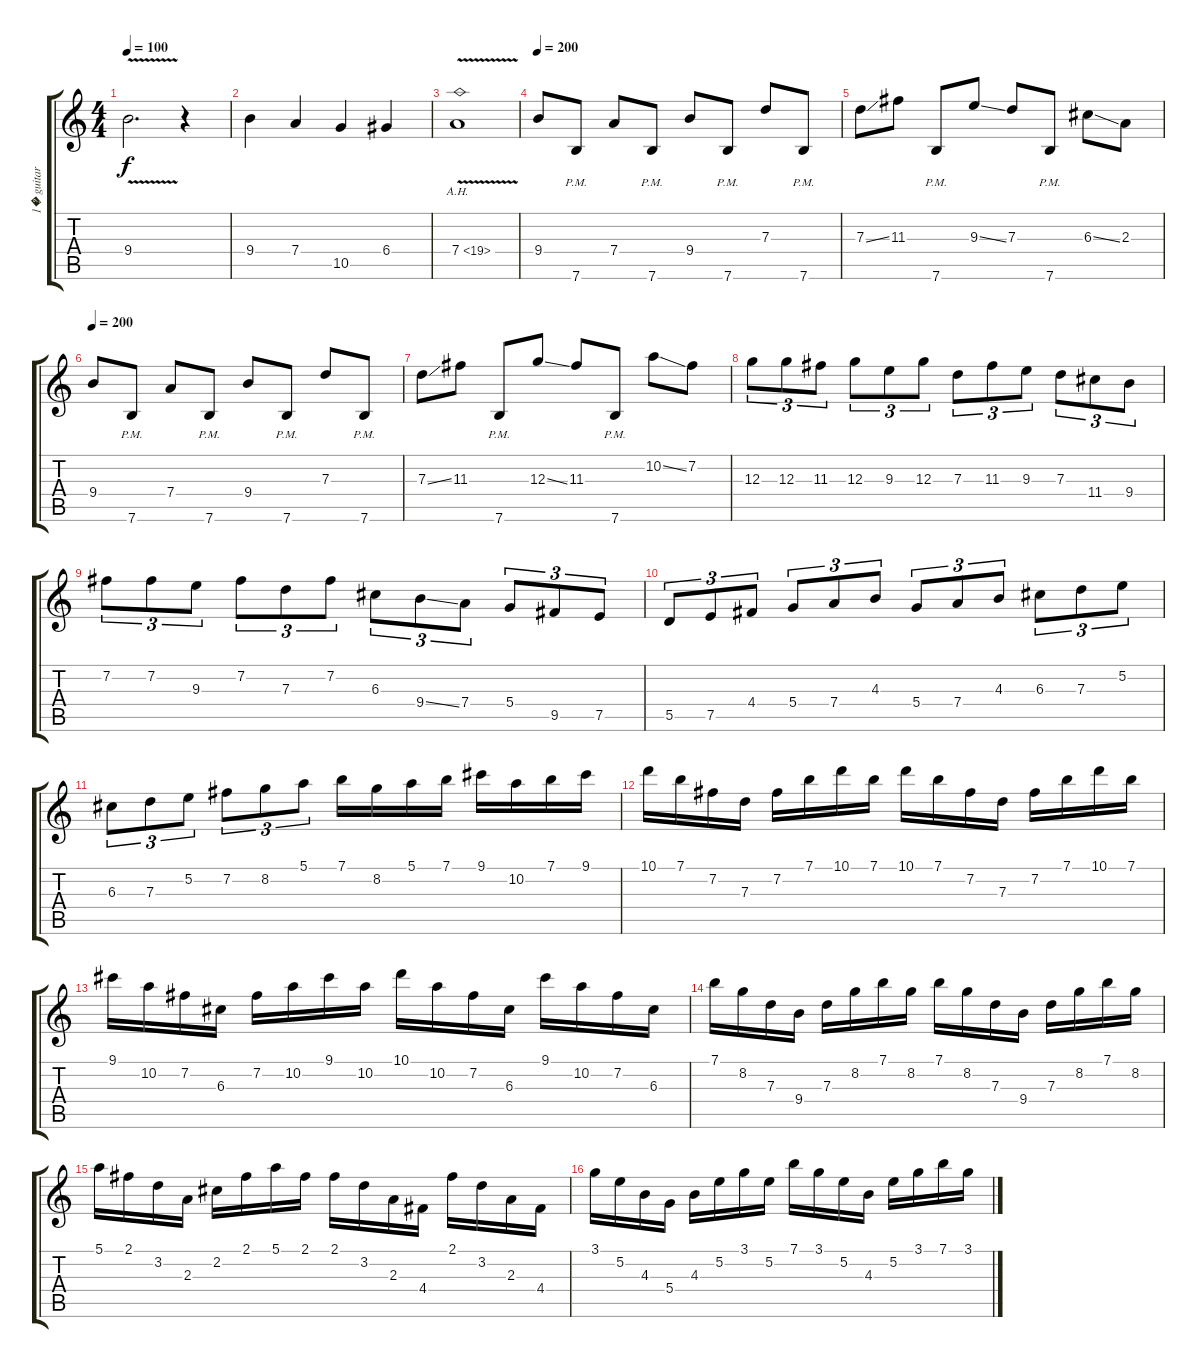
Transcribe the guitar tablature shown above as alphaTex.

\track ("1� guitar acom" "1� guitar ") {instrument distortionguitar}
\staff {score tabs}
\tuning (E4 B3 G3 D3 A2 E2) {hide}
\ts (4 4)
\tempo 100
\clef g2
\ks c
9.4{v}.2{d dy f} r.4 |
9.4.4 7.4.4 10.5.4 6.4.4 |
7.4{ah 12 v}.1 |
\tempo 200
9.4.8 7.6{pm}.8 7.4.8 7.6{pm}.8 9.4.8 7.6{pm}.8 7.3.8 7.6{pm}.8 |
7.3{ss}.8 11.3.8 7.6{pm}.8 9.3{ss}.8 7.3.8 7.6{pm}.8 6.3{ss}.8 2.3.8 |
\tempo 200
9.4.8 7.6{pm}.8 7.4.8 7.6{pm}.8 9.4.8 7.6{pm}.8 7.3.8 7.6{pm}.8 |
7.3{ss}.8 11.3.8 7.6{pm}.8 12.3{ss}.8 11.3.8 7.6{pm}.8 10.2{ss}.8 7.2.8 |
12.3.8{tu (3 2)} 12.3.8{tu (3 2)} 11.3.8{tu (3 2)} 12.3.8{tu (3 2)} 9.3.8{tu (3 2)} 12.3.8{tu (3 2)} 7.3.8{tu (3 2)} 11.3.8{tu (3 2)} 9.3.8{tu (3 2)} 7.3.8{tu (3 2)} 11.4.8{tu (3 2)} 9.4.8{tu (3 2)} |
7.2.8{tu (3 2)} 7.2.8{tu (3 2)} 9.3.8{tu (3 2)} 7.2.8{tu (3 2)} 7.3.8{tu (3 2)} 7.2.8{tu (3 2)} 6.3.8{tu (3 2)} 9.4{ss}.8{tu (3 2)} 7.4.8{tu (3 2)} 5.4.8{tu (3 2)} 9.5.8{tu (3 2)} 7.5.8{tu (3 2)} |
5.5.8{tu (3 2)} 7.5.8{tu (3 2)} 4.4.8{tu (3 2)} 5.4.8{tu (3 2)} 7.4.8{tu (3 2)} 4.3.8{tu (3 2)} 5.4.8{tu (3 2)} 7.4.8{tu (3 2)} 4.3.8{tu (3 2)} 6.3.8{tu (3 2)} 7.3.8{tu (3 2)} 5.2.8{tu (3 2)} |
6.3.8{tu (3 2)} 7.3.8{tu (3 2)} 5.2.8{tu (3 2)} 7.2.8{tu (3 2)} 8.2.8{tu (3 2)} 5.1.8{tu (3 2)} 7.1.16 8.2.16 5.1.16 7.1.16 9.1.16 10.2.16 7.1.16 9.1.16 |
10.1.16 7.1.16 7.2.16 7.3.16 7.2.16 7.1.16 10.1.16 7.1.16 10.1.16 7.1.16 7.2.16 7.3.16 7.2.16 7.1.16 10.1.16 7.1.16 |
9.1.16 10.2.16 7.2.16 6.3.16 7.2.16 10.2.16 9.1.16 10.2.16 10.1.16 10.2.16 7.2.16 6.3.16 9.1.16 10.2.16 7.2.16 6.3.16 |
7.1.16 8.2.16 7.3.16 9.4.16 7.3.16 8.2.16 7.1.16 8.2.16 7.1.16 8.2.16 7.3.16 9.4.16 7.3.16 8.2.16 7.1.16 8.2.16 |
5.1.16 2.1.16 3.2.16 2.3.16 2.2.16 2.1.16 5.1.16 2.1.16 2.1.16 3.2.16 2.3.16 4.4.16 2.1.16 3.2.16 2.3.16 4.4.16 |
3.1.16 5.2.16 4.3.16 5.4.16 4.3.16 5.2.16 3.1.16 5.2.16 7.1.16 3.1.16 5.2.16 4.3.16 5.2.16 3.1.16 7.1.16 3.1.16
